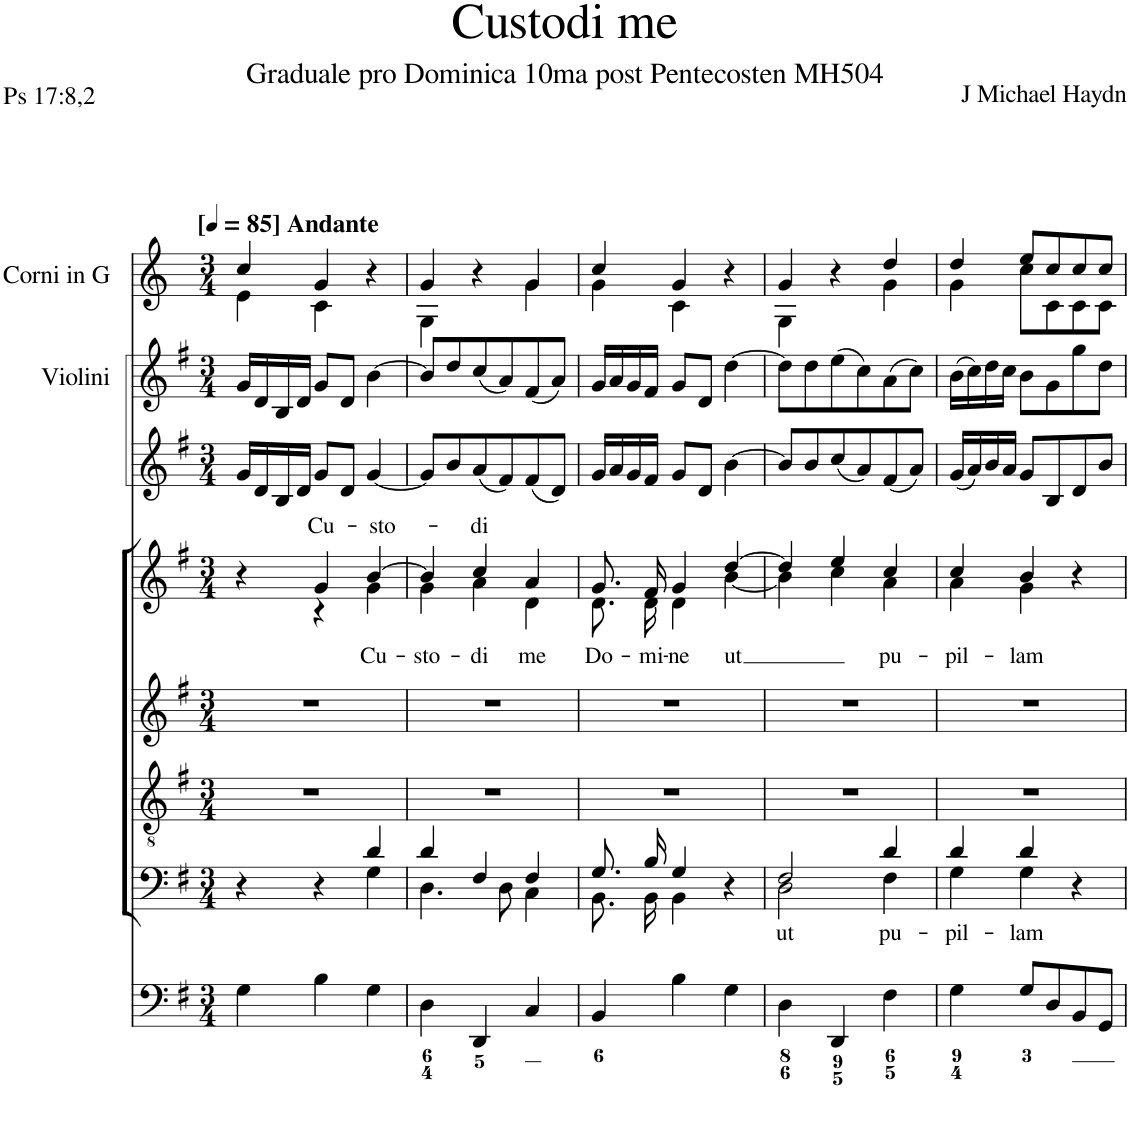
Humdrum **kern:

**kern	**kern	**text	**kern	**kern	**kern	**text	**kern	**kern	**kern
*part8	*part7	*part7	*part6	*part5	*part4	*part4	*part3	*part2	*part1
*staff8	*staff7	*staff7	*staff6	*staff5	*staff4	*staff4	*staff3	*staff2	*staff1
*I"Organ	*I"Voice	*	*I"Tenor	*I"Alto	*I"Voice	*	*I"Violin	*I"Violini	*I"Corni in G
*	*	*	*	*	*	*	*I'Vln	*I'Vln	*
*clefF4	*clefF4	*	*clefGv2	*clefG2	*clefG2	*	*clefG2	*clefG2	*clefG2
*	*	*	*	*	*	*	*	*	*Trd3c5
*k[f#]	*k[f#]	*	*k[f#]	*k[f#]	*k[f#]	*	*k[f#]	*k[f#]	*k[]
*M3/4	*M3/4	*	*M3/4	*M3/4	*M3/4	*	*M3/4	*M3/4	*M3/4
*MM85	*MM85	*	*MM85	*MM85	*MM85	*	*MM85	*MM85	*MM85
=1	=1	=1	=1	=1	=1	=1	=1	=1	=1
*	*^	*	*	*	*^	*	*	*	*^
!	!	!	!	!	!	!	!	!	!	!	!LO:TX:a:B:t=[	!
!	!	!	!	!	!	!	!	!	!	!	!LO:TX:a:B:t=] Andante	!
4G\	4r	2ryy	.	2.r	2.r	4r	4ryy	.	16g/LL	16g/LL	4cc/	4e\
.	.	.	.	.	.	.	.	.	16d/	16d/	.	.
.	.	.	.	.	.	.	.	.	16B/	16B/	.	.
.	.	.	.	.	.	.	.	.	16d/JJ	16d/JJ	.	.
!	!	!	!	!	!	!	!	!LO:LY:a	!	!	!	!
4B\	4r	.	.	.	.	4g/	4r	Cu-	8g/L	8g/L	4g/	4c\
.	.	.	.	.	.	.	.	.	8d/J	8d/J	.	.
!	!	!	!	!	!	!	!	!LO:LY:a	!	!	!	!
!	!	!	!	!	!	!	!	!LO:LY:b	!	!	!	!
4G\	4d/	4G\	.	.	.	[4b/	4g\	Cu-	[4g/	[4b\	4r	4ryy
=2	=2	=2	=2	=2	=2	=2	=2	=2	=2	=2	=2	=2
!	!	!	!	!	!	!	!	!LO:LY:b	!	!	!	!
4D\	4d/	4.D\	.	2.r	2.r	4b/]	4g\	-sto-	8g/L]	8b/L]	4g/	4G\
.	.	.	.	.	.	.	.	.	8b/	8dd/	.	.
!	!	!	!	!	!	!	!	!LO:LY:a	!	!	!	!
!	!	!	!	!	!	!	!	!LO:LY:b	!	!	!	!
4DD/	4F#/	.	.	.	.	4cc/	4a\	-di	(8a/	(8cc/	4r	4ryy
.	.	8D\	.	.	.	.	.	.	8f#/)	8a/)	.	.
!	!	!	!	!	!	!	!	!LO:LY:b	!	!	!	!
4C/	4F#/	4C\	.	.	.	4a/	4d\	me	(8f#/	(8f#/	4g/	4g\
.	.	.	.	.	.	.	.	.	8d/J)	8a/J)	.	.
=3	=3	=3	=3	=3	=3	=3	=3	=3	=3	=3	=3	=3
!	!	!	!	!	!	!	!	!LO:LY:b	!	!	!	!
4BB/	8.G/L	8.BB\L	.	2.r	2.r	8.g/L	8.d\L	Do-	16g/LL	16g/LL	4cc/	4g\
.	.	.	.	.	.	.	.	.	16a/	16a/	.	.
.	.	.	.	.	.	.	.	.	16g/	16g/	.	.
!	!	!	!	!	!	!	!	!LO:LY:b	!	!	!	!
.	16B/Jk	16BB\Jk	.	.	.	16f#/Jk	16d\Jk	-mi-	16f#/JJ	16f#/JJ	.	.
!	!	!	!	!	!	!	!	!LO:LY:b	!	!	!	!
4B\	4G/	4BB\	.	.	.	4g/	4d\	-ne	8g/L	8g/L	4g/	4c\
.	.	.	.	.	.	.	.	.	8d/J	8d/J	.	.
!	!	!	!	!	!	!	!	!LO:LY:b	!	!	!	!
4G\	4r	4ryy	.	.	.	[4dd/	[4b\	ut	[4b\	[4dd\	4r	4ryy
=4	=4	=4	=4	=4	=4	=4	=4	=4	=4	=4	=4	=4
!	!	!	!LO:LY:b	!	!	!	!	!	!	!	!	!
4D\	2F#/	2D\	ut	2.r	2.r	4dd/]	4b\]	.	8b/L]	8dd\L]	4g/	4G\
.	.	.	.	.	.	.	.	.	8b/	8dd\	.	.
4DD/	.	.	.	.	.	4ee/	4cc\	.	(8cc/	(8ee\	4r	4ryy
.	.	.	.	.	.	.	.	.	8a/)	8cc\)	.	.
!	!	!	!LO:LY:b	!	!	!	!	!LO:LY:b	!	!	!	!
4F#\	4d/	4F#\	pu-	.	.	4cc/	4a\	pu-	(8f#/	(8a\	4dd/	4g\
.	.	.	.	.	.	.	.	.	8a/J)	8cc\J)	.	.
=5	=5	=5	=5	=5	=5	=5	=5	=5	=5	=5	=5	=5
!	!	!	!LO:LY:b	!	!	!	!	!LO:LY:b	!	!	!	!
4G\	4d/	4G\	-pil-	2.r	2.r	4cc/	4a\	-pil-	(16g/LL	(16b\LL	4dd/	4g\
.	.	.	.	.	.	.	.	.	16a/)	16cc\)	.	.
.	.	.	.	.	.	.	.	.	16b/	16dd\	.	.
.	.	.	.	.	.	.	.	.	16a/JJ	16cc\JJ	.	.
!	!	!	!LO:LY:b	!	!	!	!	!LO:LY:b	!	!	!	!
8G/L	4d/	4G\	-lam	.	.	4b/	4g\	-lam	8g/L	8b\L	8ee/L	8cc\L
8D/	.	.	.	.	.	.	.	.	8B/	8g\	8cc/	8c\
8BB/	4r	4ryy	.	.	.	4r	4ryy	.	8d/	8gg\	8cc/	8c\
8GG/J	.	.	.	.	.	.	.	.	8b/J	8dd\J	8cc/J	8c\J
*	*v	*v	*	*	*	*v	*v	*	*	*	*v	*v
=	=	=	=	=	=	=	=	=	=
*-	*-	*-	*-	*-	*-	*-	*-	*-	*-
